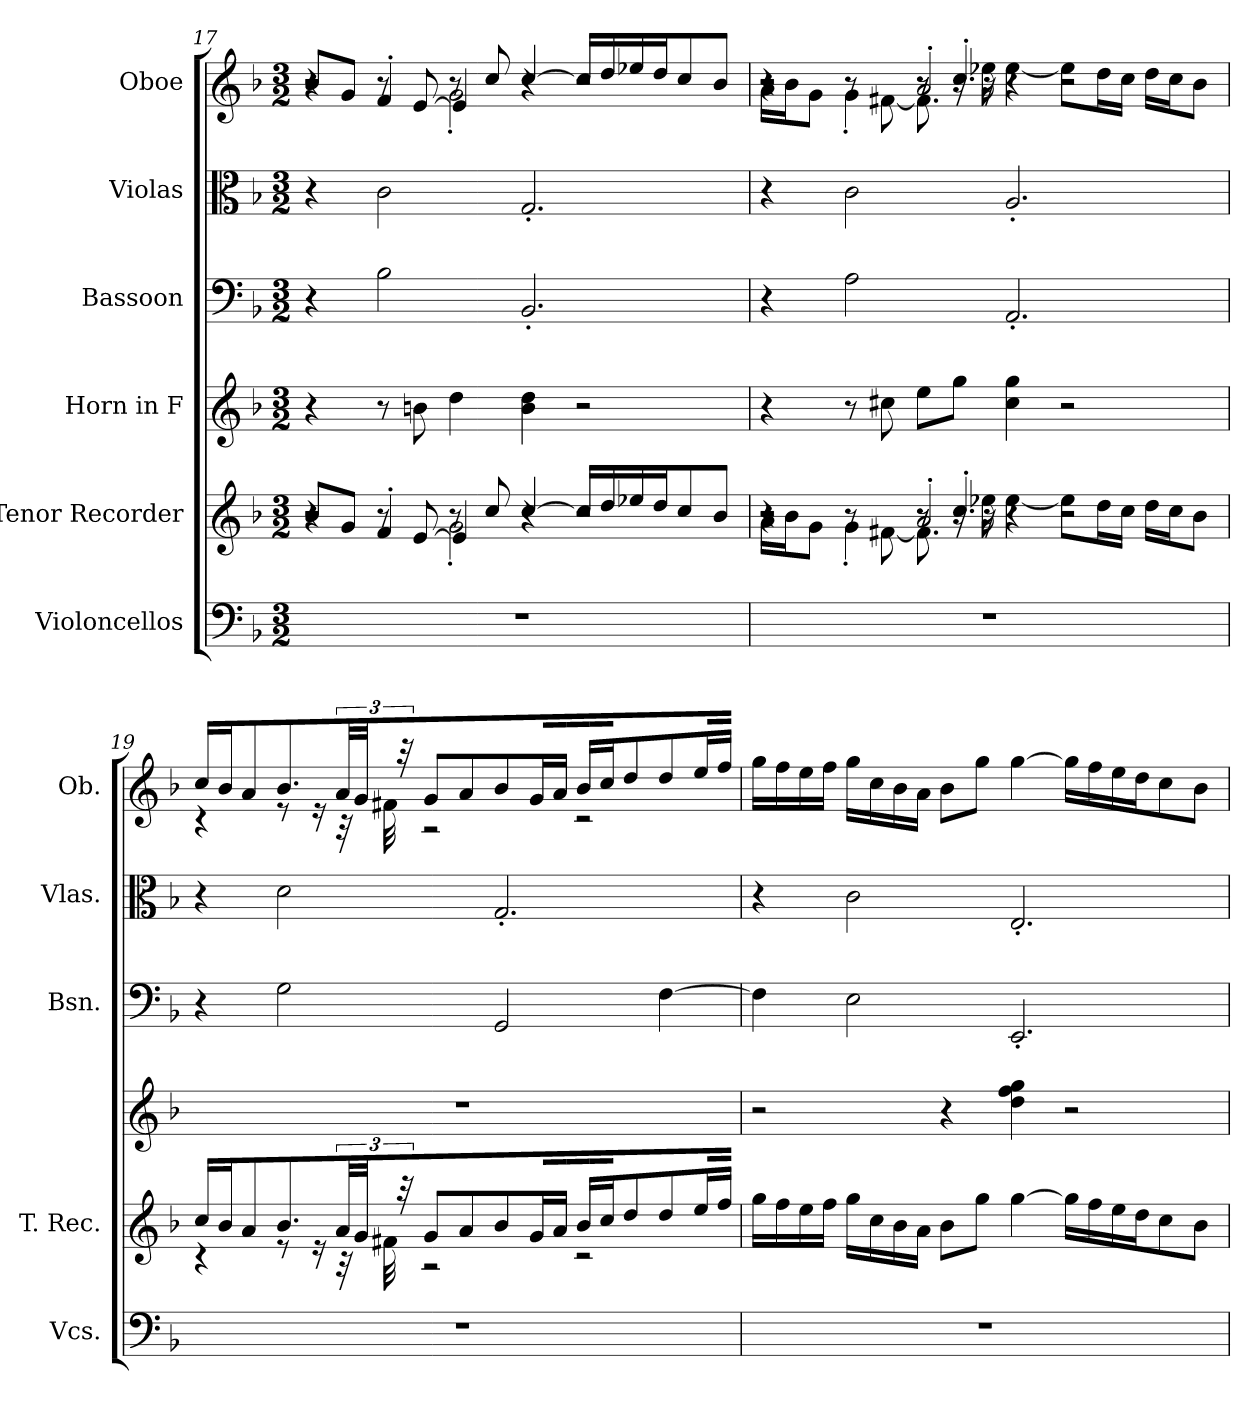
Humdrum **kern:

**kern	**kern	**kern	**kern	**kern	**kern
*part6	*part5	*part4	*part3	*part2	*part1
*staff6	*staff5	*staff4	*staff3	*staff2	*staff1
*I"Violoncellos	*I"Tenor Recorder	*I"Horn in F	*I"Bassoon	*I"Violas	*I"Oboe
*I'Vcs.	*I'T. Rec.	*	*I'Bsn.	*I'Vlas.	*I'Ob.
!!LO:PB:g=z
*clefF4	*clefG2	*clefG2	*clefF4	*clefC3	*clefG2
*	*	*ITrd4c7	*	*	*
*k[b-]	*k[b-]	*k[b-e-]	*k[b-]	*k[b-]	*k[b-]
*M3/2	*M3/2	*M3/2	*M3/2	*M3/2	*M3/2
=17	=17	=17	=17	=17	=17
*	*^	*	*	*	*^
*	*	*^	*	*	*	*	*^
1.r	8b-/L	2r	4r	4r	4r	4r	8b-/L	2r	4r
.	8g/J	.	.	.	.	.	8g/J	.	.
.	4f'/	.	8r	8r	2B-\	2c\	4f'/	.	8r
.	.	.	[8e/	8en\	.	.	.	.	[8e/
.	8r	2g'\	4e/]	4g\	.	.	8r	2g'\	4e/]
.	8cc/	.	.	.	.	.	8cc/	.	.
.	[4cc/	.	4r	4e\ 4g\	2.BB-'/	2.G'/	[4cc/	.	4r
.	16cc/LL]	2r	2r	2r	.	.	16cc/LL]	2r	2r
.	16dd/	.	.	.	.	.	16dd/	.	.
.	16ee-X/	.	.	.	.	.	16ee-X/	.	.
.	16dd/J	.	.	.	.	.	16dd/J	.	.
.	8cc/	.	.	.	.	.	8cc/	.	.
.	8b-/J	.	.	.	.	.	8b-/J	.	.
=18	=18	=18	=18	=18	=18	=18	=18	=18	=18
*	*	*	*^	*	*	*	*	*	*^
1.r	2r	16a\LL	2r	4r	4r	4r	4r	2r	16a\LL	2r	4r
.	.	16b-\J	.	.	.	.	.	.	16b-\J	.	.
.	.	8g\J	.	.	.	.	.	.	8g\J	.	.
.	.	4g'\	.	8r	8r	2A\	2c\	.	4g'\	.	8r
.	.	.	.	[8f#X\	8f#X\	.	.	.	.	.	[8f#X\
.	8r	8r	2a'/	8.f#\]	8a\L	.	.	8r	8r	2a'/	8.f#\]
.	4.cc'/	16r	.	.	8cc\J	.	.	4.cc'/	16r	.	.
.	.	16ee-X\	.	16r	.	.	.	.	16ee-X\	.	16r
.	.	[4ee-\	.	4r	4f#\ 4cc\	2.AA'/	2.A'/	.	[4ee-\	.	4r
.	2r	8ee-\L]	2r	2r	2r	.	.	2r	8ee-\L]	2r	2r
.	.	16dd\L	.	.	.	.	.	.	16dd\L	.	.
.	.	16cc\JJ	.	.	.	.	.	.	16cc\JJ	.	.
.	.	16dd\LL	.	.	.	.	.	.	16dd\LL	.	.
.	.	16cc\J	.	.	.	.	.	.	16cc\J	.	.
.	.	8b-\J	.	.	.	.	.	.	8b-\J	.	.
*	*	*v	*v	*v	*	*	*	*	*v	*v	*v
!!LO:LB:g=z
=19	=19	=19	=19	=19	=19	=19	=19
1.r	16cc/LL	4r	1.r	4r	4r	16cc/LL	4r
.	16b-/J	.	.	.	.	16b-/J	.
.	8a/	.	.	.	.	8a/	.
.	8.b-/	8r	.	2G\	2d\	8.b-/	8r
.	.	16r	.	.	.	.	16r
*	*	*	*	*	*	*MM47	*
.	48a/LL	32r	.	.	.	48a/LL	32r
.	48g/JJJ	.	.	.	.	48g/JJJ	.
.	.	32f#X\	.	.	.	.	32f#X\
.	48r	.	.	.	.	48r	.
*	*	*	*	*	*	*MM80	*
.	8g/L	2r	.	.	.	8g/L	2r
.	8a/	.	.	.	.	8a/	.
.	8b-/	.	.	2GG/	2.G'/	8b-/	.
.	16g/L	.	.	.	.	16g/L	.
.	16a/JJ	.	.	.	.	16a/JJ	.
.	16b-/LL	2r	.	.	.	16b-/LL	2r
.	16cc/J	.	.	.	.	16cc/J	.
.	8dd/	.	.	.	.	8dd/	.
.	8dd/	.	.	[4F\	.	8dd/	.
.	16ee/L	.	.	.	.	16ee/L	.
.	16ff/JJ	.	.	.	.	16ff/JJ	.
*	*v	*v	*	*	*	*v	*v
=20	=20	=20	=20	=20	=20
1.r	16gg\LL	2r	4F\]	4r	16gg\LL
.	16ff\	.	.	.	16ff\
.	16ee\	.	.	.	16ee\
.	16ff\JJ	.	.	.	16ff\JJ
.	16gg\LL	.	2E\	2c\	16gg\LL
.	16cc\	.	.	.	16cc\
.	16b-\	.	.	.	16b-\
.	16a\JJ	.	.	.	16a\JJ
.	8b-\L	4r	.	.	8b-\L
.	8gg\J	.	.	.	8gg\J
.	[4gg\	4g\ 4b-\ 4cc\	2.EE'/	2.E'/	[4gg\
.	16gg\LL]	2r	.	.	16gg\LL]
.	16ff\	.	.	.	16ff\
.	16ee\	.	.	.	16ee\
.	16dd\J	.	.	.	16dd\J
.	8cc\	.	.	.	8cc\
.	8b-\J	.	.	.	8b-\J
=	=	=	=	=	=
*-	*-	*-	*-	*-	*-
